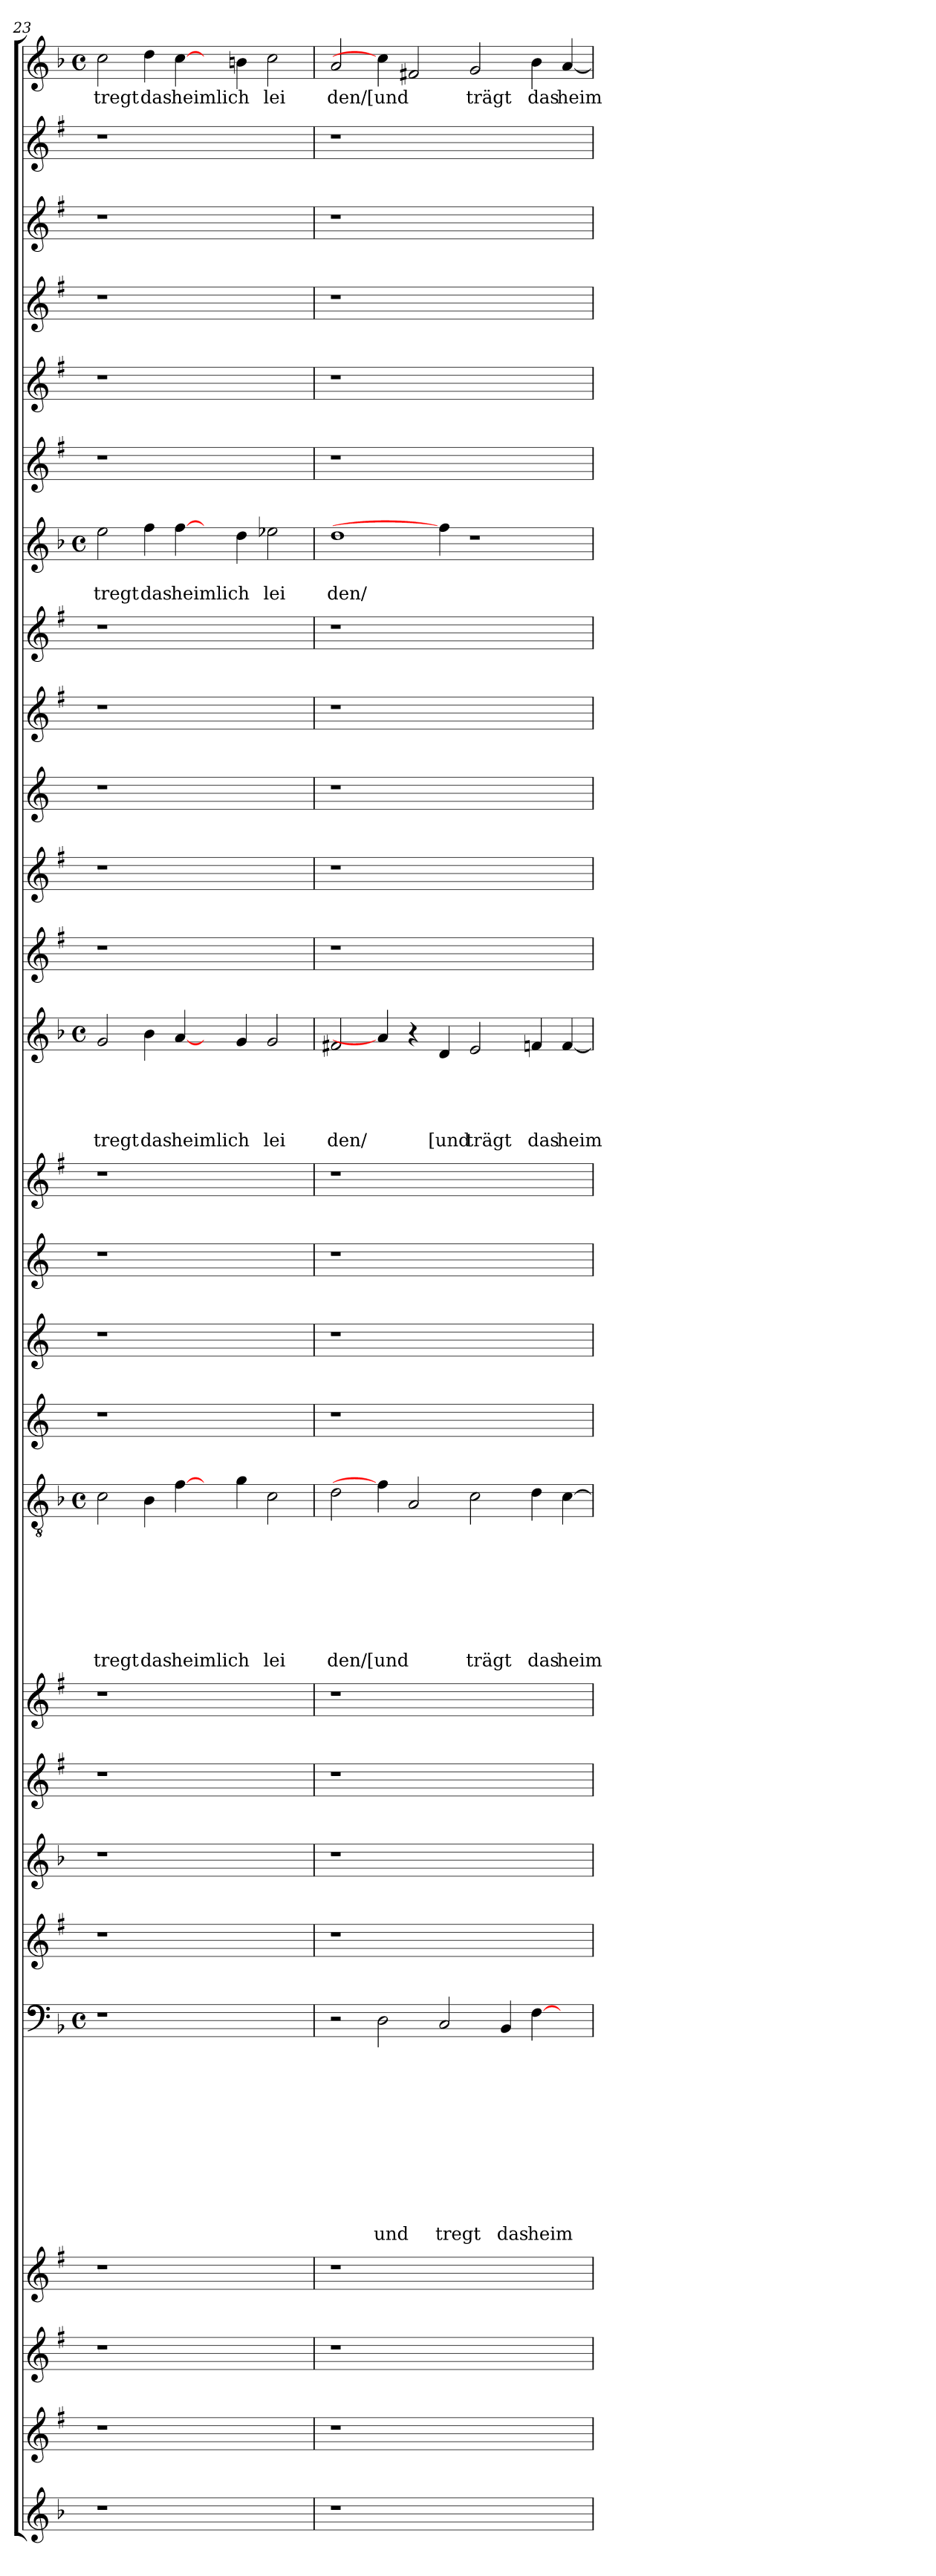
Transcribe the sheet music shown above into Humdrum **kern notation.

**kern	**kern	**kern	**kern	**kern	**text	**text	**text	**text	**text	**text	**text	**text	**text	**text	**text	**kern	**kern	**kern	**kern	**kern	**text	**text	**text	**text	**text	**text	**text	**text	**kern	**kern	**kern	**kern	**kern	**text	**text	**text	**text	**text	**kern	**kern	**kern	**kern	**kern	**kern	**text	**text	**kern	**kern	**kern	**kern	**kern	**kern	**text
*part27	*part26	*part25	*part24	*part23	*part23	*part23	*part23	*part23	*part23	*part23	*part23	*part23	*part23	*part23	*part23	*part22	*part21	*part20	*part19	*part18	*part18	*part18	*part18	*part18	*part18	*part18	*part18	*part18	*part17	*part16	*part15	*part14	*part13	*part13	*part13	*part13	*part13	*part13	*part12	*part11	*part10	*part9	*part8	*part7	*part7	*part7	*part6	*part5	*part4	*part3	*part2	*part1	*part1
*staff27	*staff26	*staff25	*staff24	*staff23	*staff23	*staff23	*staff23	*staff23	*staff23	*staff23	*staff23	*staff23	*staff23	*staff23	*staff23	*staff22	*staff21	*staff20	*staff19	*staff18	*staff18	*staff18	*staff18	*staff18	*staff18	*staff18	*staff18	*staff18	*staff17	*staff16	*staff15	*staff14	*staff13	*staff13	*staff13	*staff13	*staff13	*staff13	*staff12	*staff11	*staff10	*staff9	*staff8	*staff7	*staff7	*staff7	*staff6	*staff5	*staff4	*staff3	*staff2	*staff1	*staff1
*clefG2	*clefG2	*clefG2	*clefG2	*clefF4	*	*	*	*	*	*	*	*	*	*	*	*clefG2	*clefG2	*clefG2	*clefG2	*clefGv2	*	*	*	*	*	*	*	*	*clefG2	*clefG2	*clefG2	*clefG2	*clefG2	*	*	*	*	*	*clefG2	*clefG2	*clefG2	*clefG2	*clefG2	*clefG2	*	*	*clefG2	*clefG2	*clefG2	*clefG2	*clefG2	*clefG2	*
*	*ITrd1c2	*ITrd1c2	*ITrd1c2	*	*	*	*	*	*	*	*	*	*	*	*	*ITrd1c2	*	*ITrd1c2	*ITrd1c2	*	*	*	*	*	*	*	*	*	*ITrd-3c-5	*ITrd-3c-5	*ITrd-3c-5	*ITrd1c2	*	*	*	*	*	*	*ITrd1c2	*ITrd1c2	*ITrd-3c-5	*ITrd1c2	*ITrd1c2	*	*	*	*ITrd1c2	*ITrd1c2	*ITrd1c2	*ITrd1c2	*ITrd1c2	*ITrd-3c-5	*
*k[b-]	*k[b-]	*k[b-]	*k[b-]	*k[b-]	*	*	*	*	*	*	*	*	*	*	*	*k[b-]	*k[b-]	*k[b-]	*k[b-]	*k[b-]	*	*	*	*	*	*	*	*	*k[b-]	*k[b-]	*k[b-]	*k[b-]	*k[b-]	*	*	*	*	*	*k[b-]	*k[b-]	*k[b-]	*k[b-]	*k[b-]	*k[b-]	*	*	*k[b-]	*k[b-]	*k[b-]	*k[b-]	*k[b-]	*k[b-e-]	*
*F:	*F:	*F:	*F:	*F:	*	*	*	*	*	*	*	*	*	*	*	*F:	*F:	*F:	*F:	*F:	*	*	*	*	*	*	*	*	*F:	*F:	*F:	*F:	*F:	*	*	*	*	*	*F:	*F:	*F:	*F:	*F:	*F:	*	*	*F:	*F:	*F:	*F:	*F:	*B-:	*
*	*	*	*	*M4/4	*	*	*	*	*	*	*	*	*	*	*	*	*	*	*	*M4/4	*	*	*	*	*	*	*	*	*	*	*	*	*M4/4	*	*	*	*	*	*	*	*	*	*	*M4/4	*	*	*	*	*	*	*	*M4/4	*
*	*	*	*	*met(c)	*	*	*	*	*	*	*	*	*	*	*	*	*	*	*	*met(c)	*	*	*	*	*	*	*	*	*	*	*	*	*met(c)	*	*	*	*	*	*	*	*	*	*	*met(c)	*	*	*	*	*	*	*	*met(c)	*
=23	=23	=23	=23	=23	=23	=23	=23	=23	=23	=23	=23	=23	=23	=23	=23	=23	=23	=23	=23	=23	=23	=23	=23	=23	=23	=23	=23	=23	=23	=23	=23	=23	=23	=23	=23	=23	=23	=23	=23	=23	=23	=23	=23	=23	=23	=23	=23	=23	=23	=23	=23	=23	=23
!	!	!	!	!	!	!	!	!	!	!	!	!	!	!	!	!	!	!	!	!	!	!	!	!	!	!	!	!LO:LY:b	!	!	!	!	!	!	!	!	!	!LO:LY:b	!	!	!	!	!	!	!	!LO:LY:b	!	!	!	!	!	!	!LO:LY:b
1r	1r	1r	1r	1r	.	.	.	.	.	.	.	.	.	.	.	1r	1r	1r	1r	2c\	.	.	.	.	.	.	.	tregt	1r	1r	1r	1r	2g/	.	.	.	.	tregt	1r	1r	1r	1r	1r	2ee\	.	tregt	1r	1r	1r	1r	1r	2ff\	tregt
!	!	!	!	!	!	!	!	!	!	!	!	!	!	!	!	!	!	!	!	!	!	!	!	!	!	!	!	!LO:LY:b	!	!	!	!	!	!	!	!	!	!LO:LY:b	!	!	!	!	!	!	!	!LO:LY:b	!	!	!	!	!	!	!LO:LY:b
.	.	.	.	.	.	.	.	.	.	.	.	.	.	.	.	.	.	.	.	4B-\	.	.	.	.	.	.	.	das	.	.	.	.	4b-\	.	.	.	.	das	.	.	.	.	.	4ff\	.	das	.	.	.	.	.	4gg\	das
!	!	!	!	!	!	!	!	!	!	!	!	!	!	!	!	!	!	!	!	!	!	!	!	!	!	!	!	!LO:LY:b	!	!	!	!	!	!	!	!	!	!LO:LY:b	!	!	!	!	!	!	!	!LO:LY:b	!	!	!	!	!	!	!LO:LY:b
.	.	.	.	.	.	.	.	.	.	.	.	.	.	.	.	.	.	.	.	[4f\	.	.	.	.	.	.	.	heimlich	.	.	.	.	[4a/	.	.	.	.	heimlich	.	.	.	.	.	[4ff\	.	heimlich	.	.	.	.	.	[4ff\	heimlich
1ryy	1ryy	1ryy	1ryy	1ryy	.	.	.	.	.	.	.	.	.	.	.	1ryy	1ryy	1ryy	1ryy	4ryy	.	.	.	.	.	.	.	.	1ryy	1ryy	1ryy	1ryy	4ryy	.	.	.	.	.	1ryy	1ryy	1ryy	1ryy	1ryy	4ryy	.	.	1ryy	1ryy	1ryy	1ryy	1ryy	4ryy	.
.	.	.	.	.	.	.	.	.	.	.	.	.	.	.	.	.	.	.	.	4g\	.	.	.	.	.	.	.	.	.	.	.	.	4g/	.	.	.	.	.	.	.	.	.	.	4dd\	.	.	.	.	.	.	.	4een\	.
!	!	!	!	!	!	!	!	!	!	!	!	!	!	!	!	!	!	!	!	!	!	!	!	!	!	!	!	!LO:LY:b	!	!	!	!	!	!	!	!	!	!LO:LY:b	!	!	!	!	!	!	!	!LO:LY:b	!	!	!	!	!	!	!LO:LY:b
.	.	.	.	.	.	.	.	.	.	.	.	.	.	.	.	.	.	.	.	2c\	.	.	.	.	.	.	.	lei	.	.	.	.	2g/	.	.	.	.	lei	.	.	.	.	.	2ee-X\	.	lei	.	.	.	.	.	2ff\	lei
=24	=24	=24	=24	=24	=24	=24	=24	=24	=24	=24	=24	=24	=24	=24	=24	=24	=24	=24	=24	=24	=24	=24	=24	=24	=24	=24	=24	=24	=24	=24	=24	=24	=24	=24	=24	=24	=24	=24	=24	=24	=24	=24	=24	=24	=24	=24	=24	=24	=24	=24	=24	=24	=24
!	!	!	!	!	!	!	!	!	!	!	!	!	!	!	!	!	!	!	!	!	!	!	!	!	!	!	!	!LO:LY:b	!	!	!	!	!	!	!	!	!	!LO:LY:b	!	!	!	!	!	!	!	!LO:LY:b	!	!	!	!	!	!	!LO:LY:b
1r	1r	1r	1r	2r	.	.	.	.	.	.	.	.	.	.	.	1r	1r	1r	1r	2d\	.	.	.	.	.	.	.	den/[und	1r	1r	1r	1r	2f#X/	.	.	.	.	den/	1r	1r	1r	1r	1r	1dd	.	den/	1r	1r	1r	1r	1r	2dd/	den/[und
!	!	!	!	!	!	!	!	!	!	!	!	!	!	!	!LO:LY:b	!	!	!	!	!	!	!	!	!	!	!	!	!	!	!	!	!	!	!	!	!	!	!	!	!	!	!	!	!	!	!	!	!	!	!	!	!	!
.	.	.	.	2D\	.	.	.	.	.	.	.	.	.	.	und	.	.	.	.	4f\]	.	.	.	.	.	.	.	.	.	.	.	.	4a/]	.	.	.	.	.	.	.	.	.	.	.	.	.	.	.	.	.	.	4ff\]	.
.	.	.	.	.	.	.	.	.	.	.	.	.	.	.	.	.	.	.	.	2A/	.	.	.	.	.	.	.	.	.	.	.	.	4r	.	.	.	.	.	.	.	.	.	.	.	.	.	.	.	.	.	.	2bn/	.
!	!	!	!	!	!	!	!	!	!	!	!	!	!	!	!LO:LY:b	!	!	!	!	!	!	!	!	!	!	!	!	!	!	!	!	!	!	!	!	!	!	!LO:LY:b	!	!	!	!	!	!	!	!	!	!	!	!	!	!	!
1ryy	1ryy	1ryy	1ryy	2C/	.	.	.	.	.	.	.	.	.	.	tregt	1ryy	1ryy	1ryy	1ryy	.	.	.	.	.	.	.	.	.	1ryy	1ryy	1ryy	1ryy	4d/	.	.	.	.	[und	1ryy	1ryy	1ryy	1ryy	1ryy	4ff\]	.	.	1ryy	1ryy	1ryy	1ryy	1ryy	.	.
!	!	!	!	!	!	!	!	!	!	!	!	!	!	!	!	!	!	!	!	!	!	!	!	!	!	!	!	!LO:LY:b	!	!	!	!	!	!	!	!	!	!LO:LY:b	!	!	!	!	!	!	!	!	!	!	!	!	!	!	!LO:LY:b
.	.	.	.	.	.	.	.	.	.	.	.	.	.	.	.	.	.	.	.	2c\	.	.	.	.	.	.	.	trägt	.	.	.	.	2e/	.	.	.	.	trägt	.	.	.	.	.	1r	.	.	.	.	.	.	.	2cc/	trägt
!	!	!	!	!	!	!	!	!	!	!	!	!	!	!	!LO:LY:b	!	!	!	!	!	!	!	!	!	!	!	!	!	!	!	!	!	!	!	!	!	!	!	!	!	!	!	!	!	!	!	!	!	!	!	!	!	!
.	.	.	.	4BB-/	.	.	.	.	.	.	.	.	.	.	das	.	.	.	.	.	.	.	.	.	.	.	.	.	.	.	.	.	.	.	.	.	.	.	.	.	.	.	.	.	.	.	.	.	.	.	.	.	.
!	!	!	!	!	!	!	!	!	!	!	!	!	!	!	!LO:LY:b	!	!	!	!	!	!	!	!	!	!	!	!	!LO:LY:b	!	!	!	!	!	!	!	!	!	!LO:LY:b	!	!	!	!	!	!	!	!	!	!	!	!	!	!	!LO:LY:b
.	.	.	.	[>4F\	.	.	.	.	.	.	.	.	.	.	heim	.	.	.	.	4d\	.	.	.	.	.	.	.	das	.	.	.	.	4fn/	.	.	.	.	das	.	.	.	.	.	.	.	.	.	.	.	.	.	4ee-\	das
!	!	!	!	!	!	!	!	!	!	!	!	!	!	!	!	!	!	!	!	!	!	!	!	!	!	!	!	!LO:LY:b	!	!	!	!	!	!	!	!	!	!LO:LY:b	!	!	!	!	!	!	!	!	!	!	!	!	!	!	!LO:LY:b
4ryy	4ryy	4ryy	4ryy	4ryy	.	.	.	.	.	.	.	.	.	.	.	4ryy	4ryy	4ryy	4ryy	[>4c\	.	.	.	.	.	.	.	heim	4ryy	4ryy	4ryy	4ryy	[<4f/	.	.	.	.	heim	4ryy	4ryy	4ryy	4ryy	4ryy	.	.	.	4ryy	4ryy	4ryy	4ryy	4ryy	[<4dd/	heim
=	=	=	=	=	=	=	=	=	=	=	=	=	=	=	=	=	=	=	=	=	=	=	=	=	=	=	=	=	=	=	=	=	=	=	=	=	=	=	=	=	=	=	=	=	=	=	=	=	=	=	=	=	=
*-	*-	*-	*-	*-	*-	*-	*-	*-	*-	*-	*-	*-	*-	*-	*-	*-	*-	*-	*-	*-	*-	*-	*-	*-	*-	*-	*-	*-	*-	*-	*-	*-	*-	*-	*-	*-	*-	*-	*-	*-	*-	*-	*-	*-	*-	*-	*-	*-	*-	*-	*-	*-	*-
